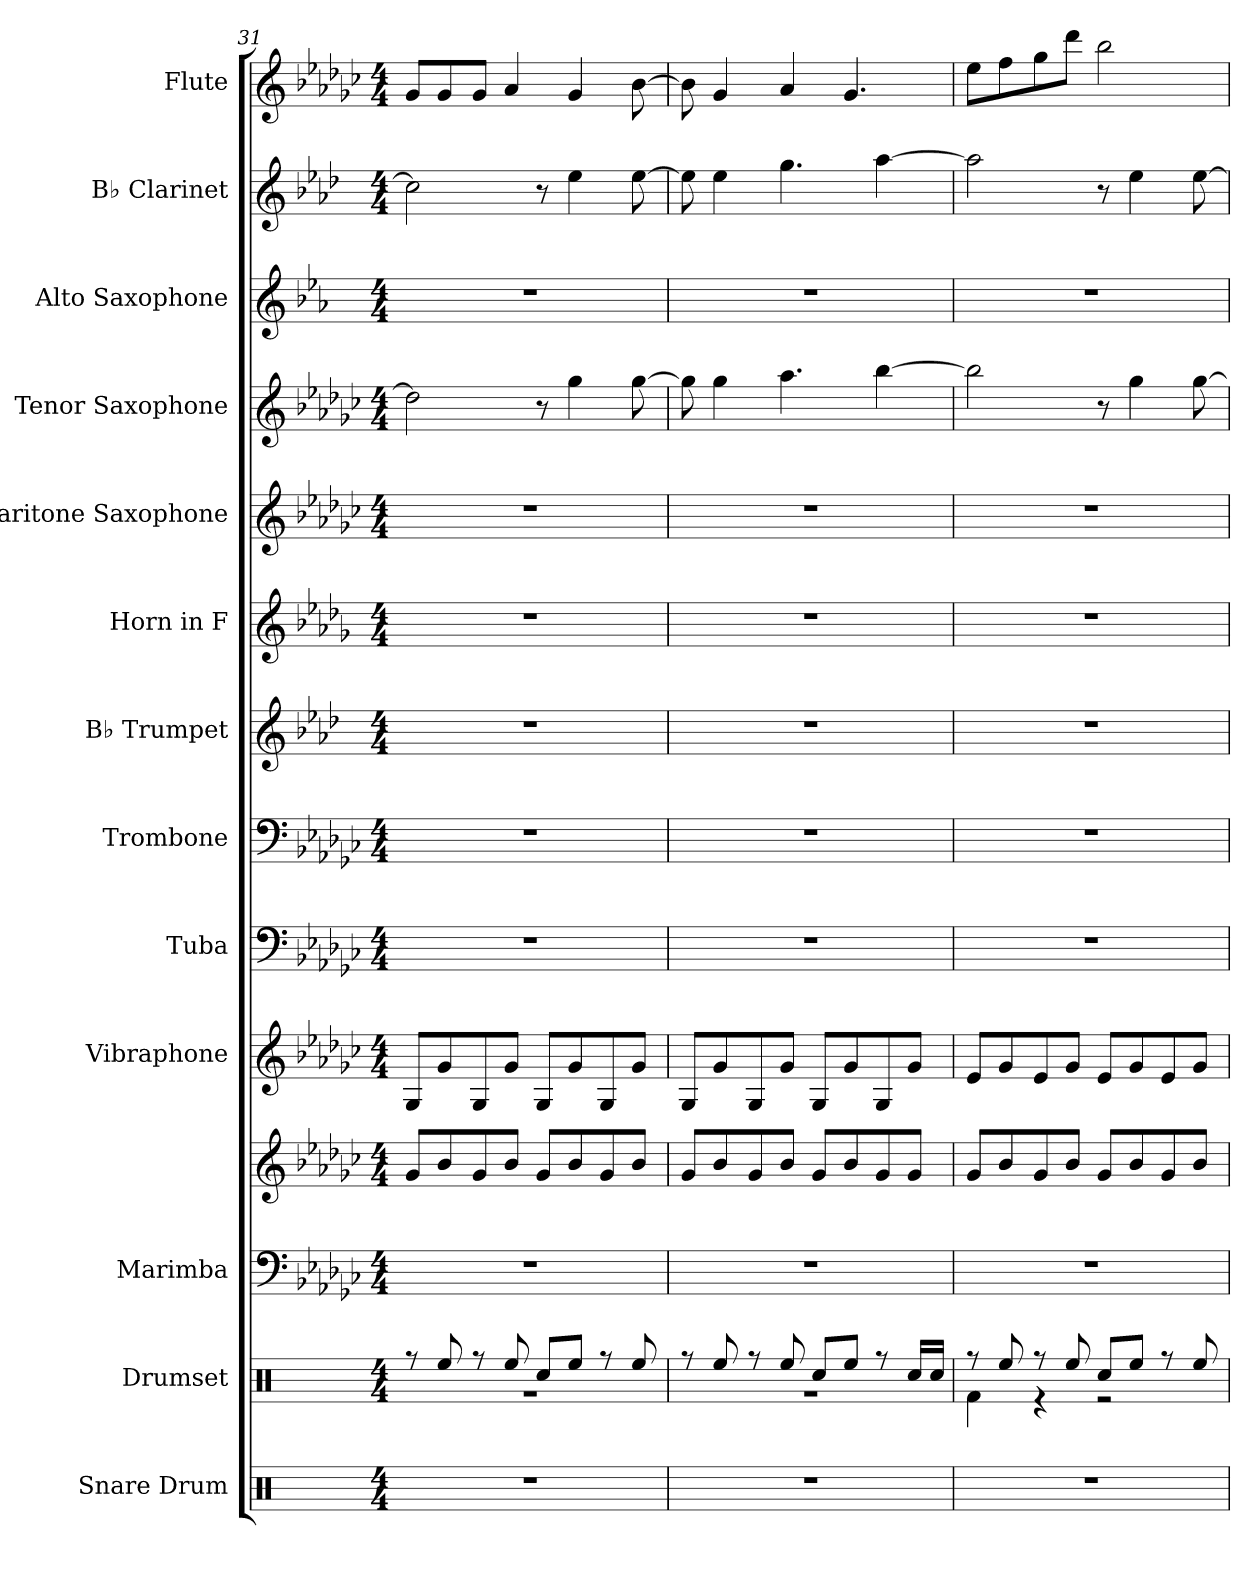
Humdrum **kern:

**kern	**kern	**kern	**kern	**kern	**kern	**kern	**kern	**kern	**kern	**kern	**kern	**kern	**kern
*part13	*part12	*part11	*part11	*part10	*part9	*part8	*part7	*part6	*part5	*part4	*part3	*part2	*part1
*staff14	*staff13	*staff12	*staff11	*staff10	*staff9	*staff8	*staff7	*staff6	*staff5	*staff4	*staff3	*staff2	*staff1
*I"Snare Drum	*I"Drumset	*I"Marimba	*	*I"Vibraphone	*I"Tuba	*I"Trombone	*I"B♭ Trumpet	*I"Horn in F	*I"Baritone Saxophone	*I"Tenor Saxophone	*I"Alto Saxophone	*I"B♭ Clarinet	*I"Flute
*I'Sn. Dr.	*I'Drs.	*I'Mrm.	*	*I'Vib.	*I'Tba.	*I'Tbn.	*I'B♭ Tpt.	*	*I'Bar. Sax.	*I'T. Sax.	*I'A. Sax.	*I'B♭ Cl.	*I'Fl.
*clefX	*clefX	*clefF4	*clefG2	*clefG2	*clefF4	*clefF4	*clefG2	*clefG2	*clefG2	*clefG2	*clefG2	*clefG2	*clefG2
*	*	*	*	*	*	*	*ITrd1c2	*ITrd4c7	*ITrd12c21	*ITrd8c14	*ITrd5c9	*ITrd1c2	*
*k[]	*k[]	*k[b-e-a-d-g-c-]	*k[b-e-a-d-g-c-]	*k[b-e-a-d-g-c-]	*k[b-e-a-d-g-c-]	*k[b-e-a-d-g-c-]	*k[b-e-a-d-g-c-]	*k[b-e-a-d-g-c-]	*k[b-e-a-d-g-c-]	*k[b-e-a-d-g-c-]	*k[b-e-a-d-g-c-]	*k[b-e-a-d-g-c-]	*k[b-e-a-d-g-c-]
*M4/4	*M4/4	*M4/4	*M4/4	*M4/4	*M4/4	*M4/4	*M4/4	*M4/4	*M4/4	*M4/4	*M4/4	*M4/4	*M4/4
=31	=31	=31	=31	=31	=31	=31	=31	=31	=31	=31	=31	=31	=31
*	*^	*	*	*	*	*	*	*	*	*	*	*	*
1r	8r	1r	1r	8g-/L	8G-/L	1r	1r	1r	1r	1r	2d-\]	1r	2b-\]	8g-/L
.	8Ree/	.	.	8b-/	8g-/	.	.	.	.	.	.	.	.	8g-/
.	8r	.	.	8g-/	8G-/	.	.	.	.	.	.	.	.	8g-/J
.	8Ree/	.	.	8b-/J	8g-/J	.	.	.	.	.	.	.	.	4a-/
.	8Rcc/L	.	.	8g-/L	8G-/L	.	.	.	.	.	8r	.	8r	.
.	8Ree/J	.	.	8b-/	8g-/	.	.	.	.	.	4g-\	.	4dd-\	4g-/
.	8r	.	.	8g-/	8G-/	.	.	.	.	.	.	.	.	.
.	8Ree/	.	.	8b-/J	8g-/J	.	.	.	.	.	[8g-\	.	[8dd-\	[8b-\
!!LO:PB:g=z
=32	=32	=32	=32	=32	=32	=32	=32	=32	=32	=32	=32	=32	=32	=32
1r	8r	1r	1r	8g-/L	8G-/L	1r	1r	1r	1r	1r	8g-\]	1r	8dd-\]	8b-\]
.	8Ree/	.	.	8b-/	8g-/	.	.	.	.	.	4g-\	.	4dd-\	4g-/
.	8r	.	.	8g-/	8G-/	.	.	.	.	.	.	.	.	.
.	8Ree/	.	.	8b-/J	8g-/J	.	.	.	.	.	4.a-\	.	4.ff\	4a-/
.	8Rcc/L	.	.	8g-/L	8G-/L	.	.	.	.	.	.	.	.	.
.	8Ree/J	.	.	8b-/	8g-/	.	.	.	.	.	.	.	.	4.g-/
.	8r	.	.	8g-/	8G-/	.	.	.	.	.	[4b-\	.	[4gg-\	.
.	16Rcc/LL	.	.	8g-/J	8g-/J	.	.	.	.	.	.	.	.	.
.	16Rcc/JJ	.	.	.	.	.	.	.	.	.	.	.	.	.
=33	=33	=33	=33	=33	=33	=33	=33	=33	=33	=33	=33	=33	=33	=33
1r	8r	4Rf\	1r	8g-/L	8e-/L	1r	1r	1r	1r	1r	2b-\]	1r	2gg-\]	8ee-\L
.	8Ree/	.	.	8b-/	8g-/	.	.	.	.	.	.	.	.	8ff\
.	8r	4r	.	8g-/	8e-/	.	.	.	.	.	.	.	.	8gg-\
.	8Ree/	.	.	8b-/J	8g-/J	.	.	.	.	.	.	.	.	8ddd-\J
.	8Rcc/L	2r	.	8g-/L	8e-/L	.	.	.	.	.	8r	.	8r	2bb-\
.	8Ree/J	.	.	8b-/	8g-/	.	.	.	.	.	4g-\	.	4dd-\	.
.	8r	.	.	8g-/	8e-/	.	.	.	.	.	.	.	.	.
.	8Ree/	.	.	8b-/J	8g-/J	.	.	.	.	.	[8g-\	.	[8dd-\	.
*	*v	*v	*	*	*	*	*	*	*	*	*	*	*	*
=	=	=	=	=	=	=	=	=	=	=	=	=	=
*-	*-	*-	*-	*-	*-	*-	*-	*-	*-	*-	*-	*-	*-
